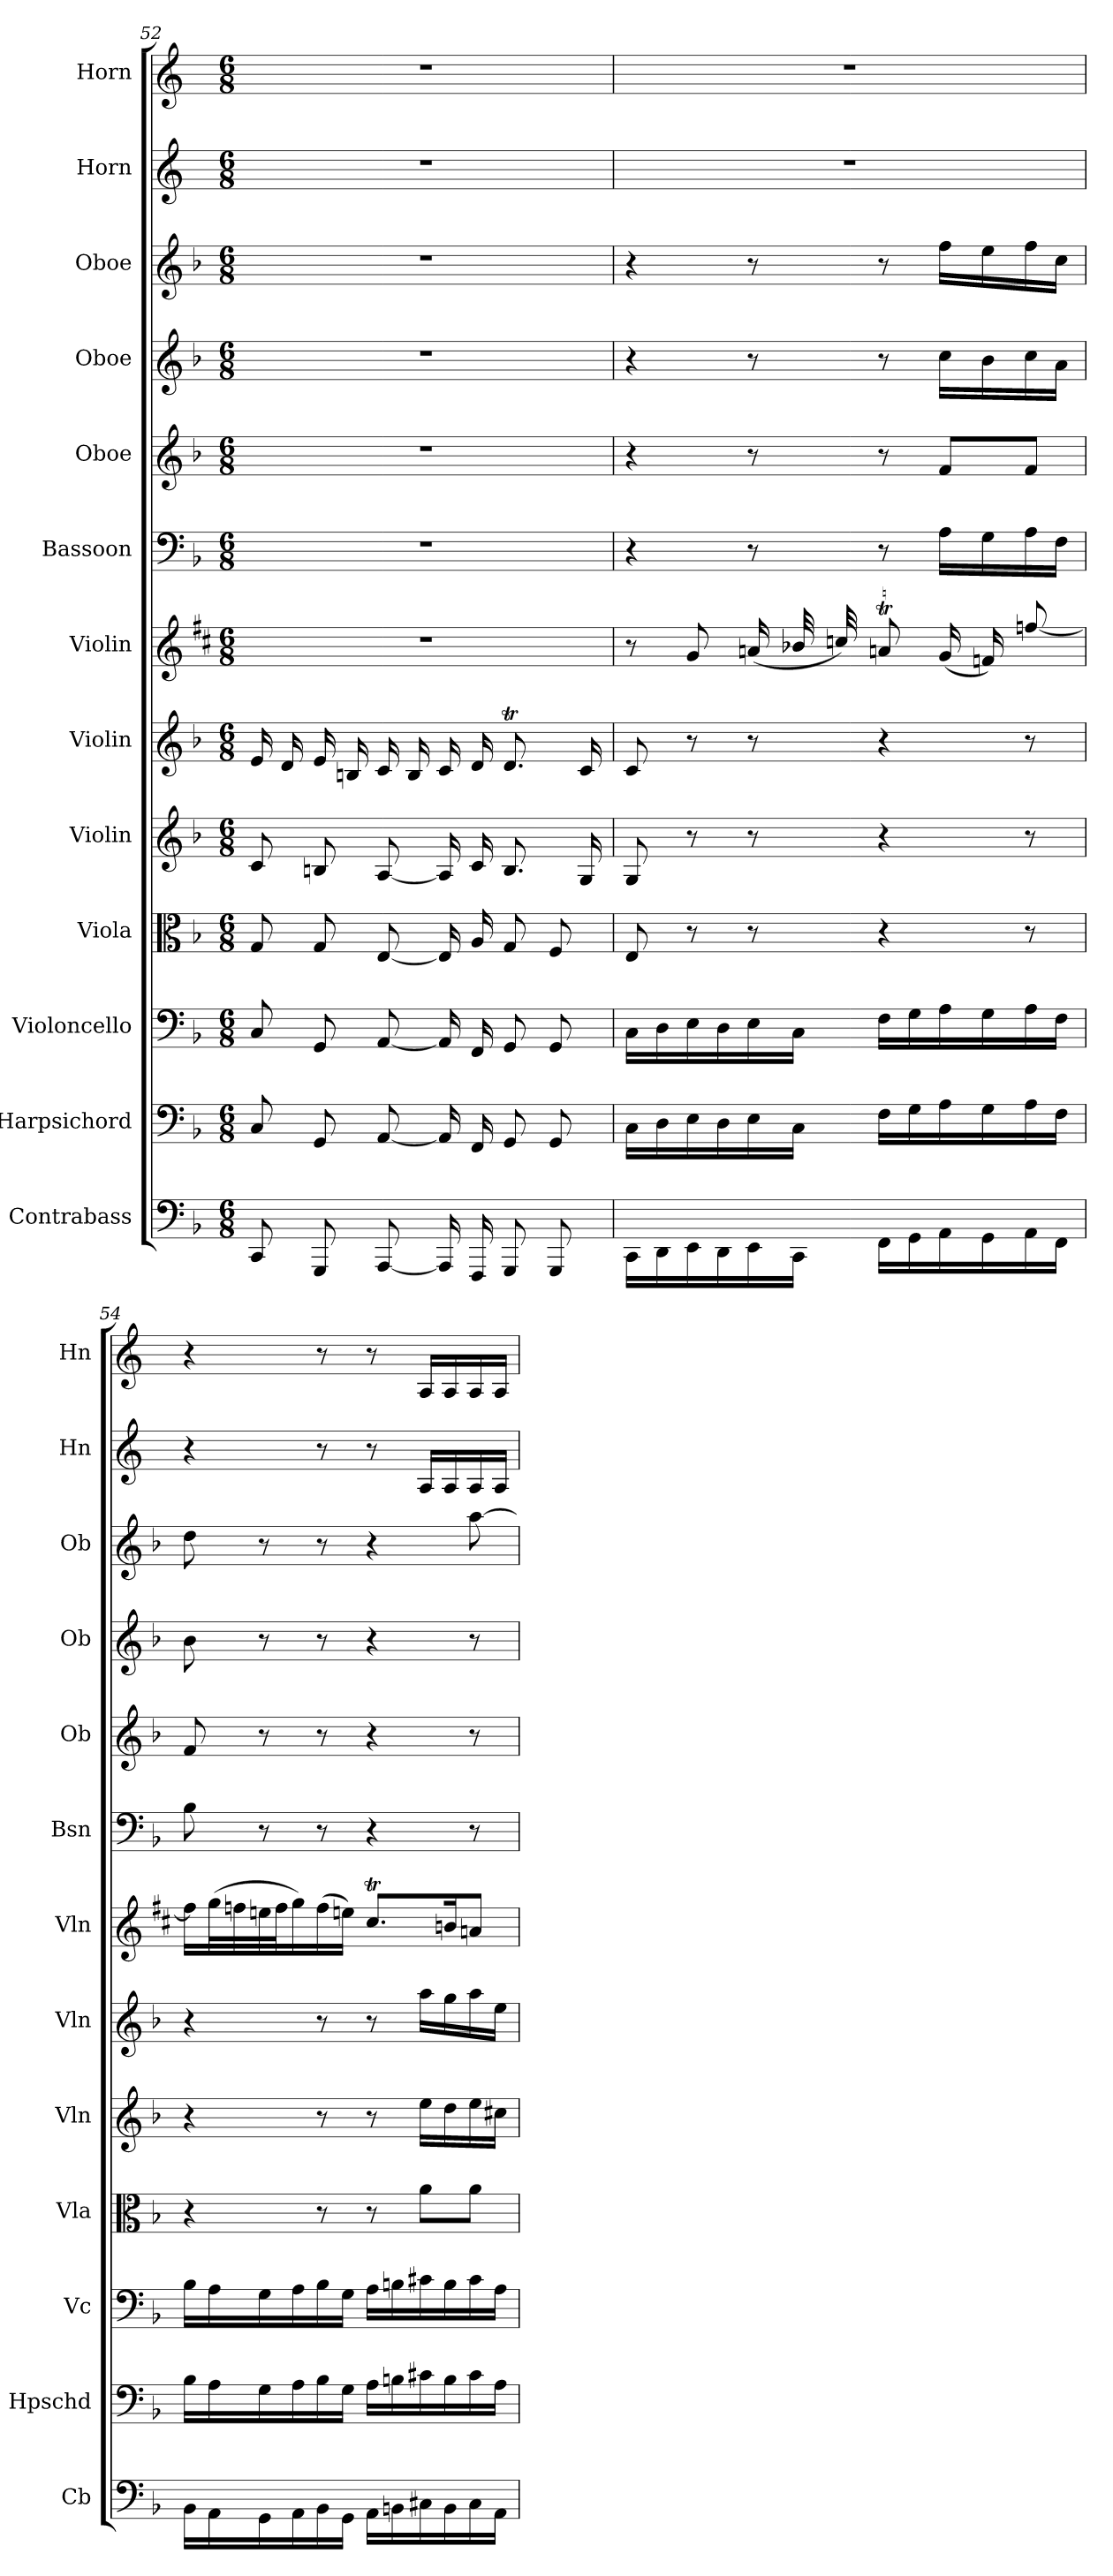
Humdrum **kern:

**kern	**kern	**kern	**kern	**kern	**kern	**kern	**kern	**kern	**kern	**kern	**kern	**kern
*part13	*part12	*part11	*part10	*part9	*part8	*part7	*part6	*part5	*part4	*part3	*part2	*part1
*staff13	*staff12	*staff11	*staff10	*staff9	*staff8	*staff7	*staff6	*staff5	*staff4	*staff3	*staff2	*staff1
*I"Contrabass	*I"Harpsichord	*I"Violoncello	*I"Viola	*I"Violin	*I"Violin	*I"Violin	*I"Bassoon	*I"Oboe	*I"Oboe	*I"Oboe	*I"Horn	*I"Horn
*I'Cb	*I'Hpschd	*I'Vc	*I'Vla	*I'Vln	*I'Vln	*I'Vln	*I'Bsn	*I'Ob	*I'Ob	*I'Ob	*I'Hn	*I'Hn
*clefF4	*clefF4	*clefF4	*clefC3	*clefG2	*clefG2	*clefG2	*clefF4	*clefG2	*clefG2	*clefG2	*clefG2	*clefG2
*ITrd7c12	*	*	*	*	*	*	*	*	*	*	*ITrd4c7	*ITrd4c7
*k[b-]	*k[b-]	*k[b-]	*k[b-]	*k[b-]	*k[b-]	*k[f#c#]	*k[b-]	*k[b-]	*k[b-]	*k[b-]	*k[b-]	*k[b-]
*F:	*F:	*F:	*F:	*F:	*F:	*D:	*F:	*F:	*F:	*F:	*F:	*F:
*M6/8	*M6/8	*M6/8	*M6/8	*M6/8	*M6/8	*M6/8	*M6/8	*M6/8	*M6/8	*M6/8	*M6/8	*M6/8
=52	=52	=52	=52	=52	=52	=52	=52	=52	=52	=52	=52	=52
8CCC/	8C/	8C/	8G/	8c/	16e/	2.r	2.r	2.r	2.r	2.r	2.r	2.r
.	.	.	.	.	16d/	.	.	.	.	.	.	.
8GGGG/	8GG/	8GG/	8G/	8Bn/	16e/	.	.	.	.	.	.	.
.	.	.	.	.	16Bn/	.	.	.	.	.	.	.
[8AAAA/	[8AA/	[8AA/	[8E/	[8A/	16c/	.	.	.	.	.	.	.
.	.	.	.	.	16B/	.	.	.	.	.	.	.
16AAAA/]	16AA/]	16AA/]	16E/]	16A/]	16c/	.	.	.	.	.	.	.
16FFFF/	16FF/	16FF/	16A/	16c/	16d/	.	.	.	.	.	.	.
8GGGG/	8GG/	8GG/	8G/	8.B/	8.dT/	.	.	.	.	.	.	.
8GGGG/	8GG/	8GG/	8F/	.	.	.	.	.	.	.	.	.
.	.	.	.	16G/	16c/	.	.	.	.	.	.	.
=53	=53	=53	=53	=53	=53	=53	=53	=53	=53	=53	=53	=53
16CCC\LL	16C\LL	16C\LL	8E/	8G/	8c/	8r	4r	4r	4r	4r	2.r	2.r
16DDD\	16D\	16D\	.	.	.	.	.	.	.	.	.	.
16EEE\	16E\	16E\	8r	8r	8r	8g/	.	.	.	.	.	.
16DDD\	16D\	16D\	.	.	.	.	.	.	.	.	.	.
16EEE\	16E\	16E\	8r	8r	8r	(16an/	8r	8r	8r	8r	.	.
16CCC\JJ	16C\JJ	16C\JJ	.	.	.	32b-X/	.	.	.	.	.	.
.	.	.	.	.	.	32ccn/)	.	.	.	.	.	.
16FFF\LL	16F\LL	16F\LL	4r	4r	4r	8anT/	8r	8r	8r	8r	.	.
16GGG\	16G\	16G\	.	.	.	.	.	.	.	.	.	.
16AAA\	16A\	16A\	.	.	.	(16g/	16A\LL	8f/L	16cc\LL	16ff\LL	.	.
16GGG\	16G\	16G\	.	.	.	16fn/)	16G\	.	16b-\	16ee\	.	.
16AAA\	16A\	16A\	8r	8r	8r	[8ffn/	16A\	8f/J	16cc\	16ff\	.	.
16FFF\JJ	16F\JJ	16F\JJ	.	.	.	.	16F\JJ	.	16a\JJ	16cc\JJ	.	.
=54	=54	=54	=54	=54	=54	=54	=54	=54	=54	=54	=54	=54
16BBB-\LL	16B-\LL	16B-\LL	4r	4r	4r	16ff\LL]	8B-\	8f/	8b-\	8dd\	4r	4r
16AAA\	16A\	16A\	.	.	.	(32gg\L	.	.	.	.	.	.
.	.	.	.	.	.	32ffn\	.	.	.	.	.	.
16GGG\	16G\	16G\	.	.	.	32een\	8r	8r	8r	8r	.	.
.	.	.	.	.	.	32ff\J	.	.	.	.	.	.
16AAA\	16A\	16A\	.	.	.	16gg\)	.	.	.	.	.	.
16BBB-\	16B-\	16B-\	8r	8r	8r	(16ff\	8r	8r	8r	8r	8r	8r
16GGG\JJ	16G\JJ	16G\JJ	.	.	.	16een\JJ)	.	.	.	.	.	.
16AAA\LL	16A\LL	16A\LL	8r	8r	8r	8.cc#t/L	4r	4r	4r	4r	8r	8r
16BBBn\	16Bn\	16Bn\	.	.	.	.	.	.	.	.	.	.
16CC#X\	16c#X\	16c#X\	8a\L	16ee\LL	16aa\LL	.	.	.	.	.	16D/LL	16D/LL
16BBB\	16B\	16B\	.	16dd\	16gg\	16bn/k	.	.	.	.	16D/	16D/
16CC#\	16c#\	16c#\	8a\J	16ee\	16aa\	8an/J	8r	8r	8r	[8aa\	16D/	16D/
16AAA\JJ	16A\JJ	16A\JJ	.	16cc#X\JJ	16ee\JJ	.	.	.	.	.	16D/JJ	16D/JJ
=	=	=	=	=	=	=	=	=	=	=	=	=
*-	*-	*-	*-	*-	*-	*-	*-	*-	*-	*-	*-	*-
